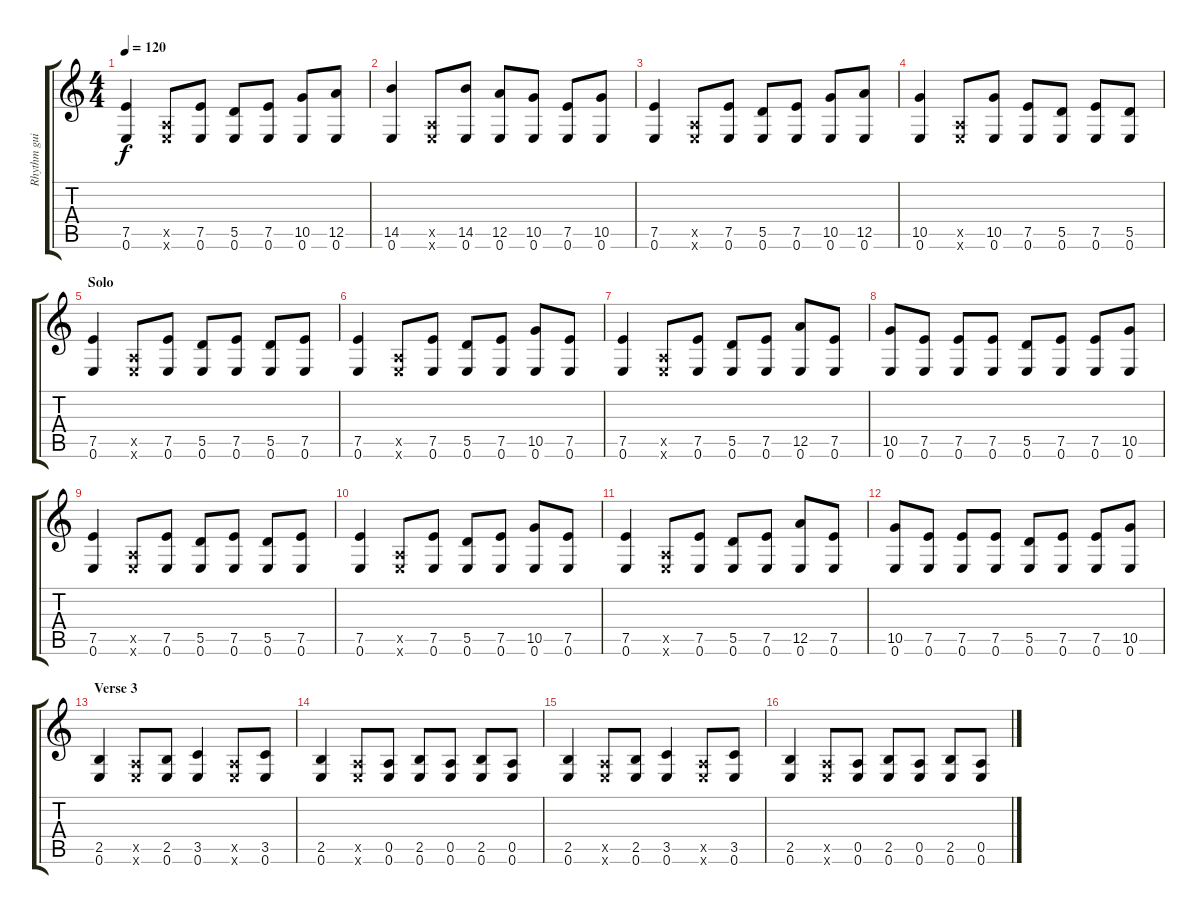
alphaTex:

\track ("Rhythm guitar" "Rhythm gui") {instrument distortionguitar}
\staff {score tabs}
\tuning (E4 B3 G3 D3 A2 E2) {hide}
\ts (4 4)
\tempo 120
\clef g2
\ks c
(7.5 0.6).4{dy f} (0.5{x} 0.6{x}).8 (7.5 0.6).8 (5.5 0.6).8 (7.5 0.6).8 (10.5 0.6).8 (12.5 0.6).8 |
(14.5 0.6).4 (0.5{x} 0.6{x}).8 (14.5 0.6).8 (12.5 0.6).8 (10.5 0.6).8 (7.5 0.6).8 (10.5 0.6).8 |
(7.5 0.6).4 (0.5{x} 0.6{x}).8 (7.5 0.6).8 (5.5 0.6).8 (7.5 0.6).8 (10.5 0.6).8 (12.5 0.6).8 |
(10.5 0.6).4 (0.5{x} 0.6{x}).8 (10.5 0.6).8 (7.5 0.6).8 (5.5 0.6).8 (7.5 0.6).8 (5.5 0.6).8 |
\section ("" "Solo")
(7.5 0.6).4 (0.5{x} 0.6{x}).8 (7.5 0.6).8 (5.5 0.6).8 (7.5 0.6).8 (5.5 0.6).8 (7.5 0.6).8 |
(7.5 0.6).4 (0.5{x} 0.6{x}).8 (7.5 0.6).8 (5.5 0.6).8 (7.5 0.6).8 (10.5 0.6).8 (7.5 0.6).8 |
(7.5 0.6).4 (0.5{x} 0.6{x}).8 (7.5 0.6).8 (5.5 0.6).8 (7.5 0.6).8 (12.5 0.6).8 (7.5 0.6).8 |
(10.5 0.6).8 (7.5 0.6).8 (7.5 0.6).8 (7.5 0.6).8 (5.5 0.6).8 (7.5 0.6).8 (7.5 0.6).8 (10.5 0.6).8 |
(7.5 0.6).4 (0.5{x} 0.6{x}).8 (7.5 0.6).8 (5.5 0.6).8 (7.5 0.6).8 (5.5 0.6).8 (7.5 0.6).8 |
(7.5 0.6).4 (0.5{x} 0.6{x}).8 (7.5 0.6).8 (5.5 0.6).8 (7.5 0.6).8 (10.5 0.6).8 (7.5 0.6).8 |
(7.5 0.6).4 (0.5{x} 0.6{x}).8 (7.5 0.6).8 (5.5 0.6).8 (7.5 0.6).8 (12.5 0.6).8 (7.5 0.6).8 |
(10.5 0.6).8 (7.5 0.6).8 (7.5 0.6).8 (7.5 0.6).8 (5.5 0.6).8 (7.5 0.6).8 (7.5 0.6).8 (10.5 0.6).8 |
\section ("" "Verse 3")
(2.5 0.6).4 (0.5{x} 0.6{x}).8 (2.5 0.6).8 (3.5 0.6).4 (0.5{x} 0.6{x}).8 (3.5 0.6).8 |
(2.5 0.6).4 (0.5{x} 0.6{x}).8 (0.5 0.6).8 (2.5 0.6).8 (0.5 0.6).8 (2.5 0.6).8 (0.5 0.6).8 |
(2.5 0.6).4 (0.5{x} 0.6{x}).8 (2.5 0.6).8 (3.5 0.6).4 (0.5{x} 0.6{x}).8 (3.5 0.6).8 |
(2.5 0.6).4 (0.5{x} 0.6{x}).8 (0.5 0.6).8 (2.5 0.6).8 (0.5 0.6).8 (2.5 0.6).8 (0.5 0.6).8
